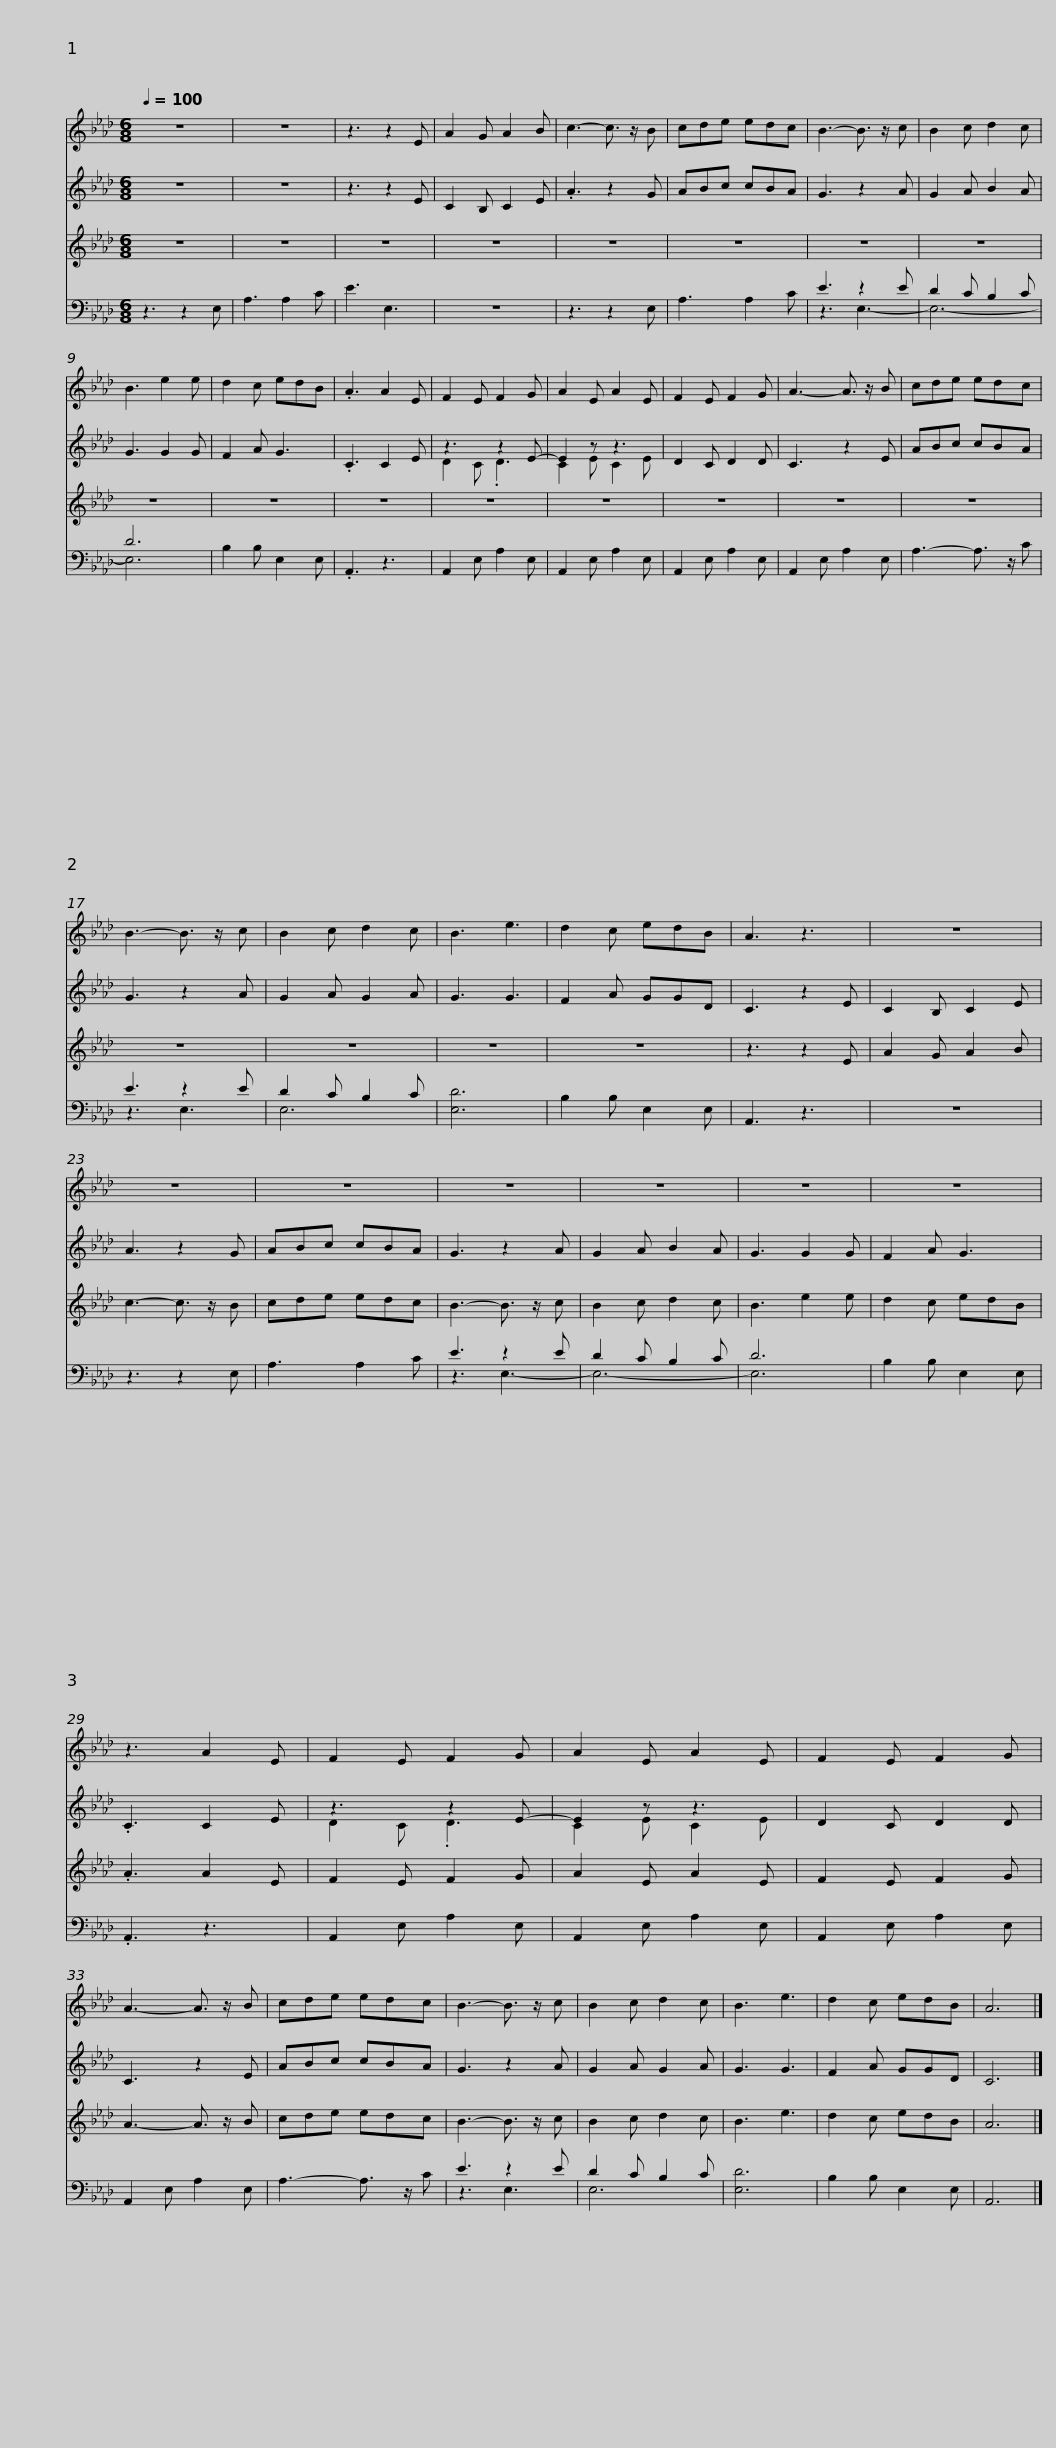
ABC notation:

X:1
%%score 1 ( 2 3 ) 4 ( 5 6 )
L:1/8
Q:1/4=100
M:6/8
I:linebreak $
K:Ab
V:1 treble
V:2 treble
V:3 treble
V:4 treble
V:5 bass
V:6 bass
V:1
 z6 | z6 | z3 z2 E | A2 G A2 B | c3- c3/2 z/ B |$ %5
 cde edc | B3- B3/2 z/ c | B2 c d2 c | B3 e2 e | d2 c edB | %10
 .A3 A2 E | F2 E F2 G | A2 E A2 E |$ F2 E F2 G | A3- A3/2 z/ B | %15
 cde edc | B3- B3/2 z/ c | B2 c d2 c | B3 e3 | d2 c edB | %20
 A3 z3 |$ z6 | z6 | z6 | z6 | %25
 z6 | z6 | z6 | z3 A2 E |$ F2 E F2 G | %30
 A2 E A2 E | F2 E F2 G | A3- A3/2 z/ B | cde edc | B3- B3/2 z/ c | %35
 B2 c d2 c |$ B3 e3 | d2 c edB | A6 |] %39
V:2
 z6 | z6 | z3 z2 E | C2 B, C2 E | .A3 z2 G |$ %5
 ABc cBA | G3 z2 A | G2 A B2 A | G3 G2 G | F2 A G3 | %10
 .C3 C2 E | z3 z2 E- | E2 z z3 |$ D2 C D2 D | C3 z2 E | %15
 ABc cBA | G3 z2 A | G2 A G2 A | G3 G3 | F2 A GGD | %20
 C3 z2 E |$ C2 B, C2 E | A3 z2 G | ABc cBA | G3 z2 A | %25
 G2 A B2 A | G3 G2 G | F2 A G3 | .C3 C2 E |$ z3 z2 E- | %30
 E2 z z3 | D2 C D2 D | C3 z2 E | ABc cBA | G3 z2 A | %35
 G2 A G2 A |$ G3 G3 | F2 A GGD | C6 |] %39
V:3
 x6 | x6 | x6 | x6 | x6 |$ %5
 x6 | x6 | x6 | x6 | x6 | %10
 x6 | D2 C .D3 | C2 E C2 E |$ x6 | x6 | %15
 x6 | x6 | x6 | x6 | x6 | %20
 x6 |$ x6 | x6 | x6 | x6 | %25
 x6 | x6 | x6 | x6 |$ D2 C .D3 | %30
 C2 E C2 E | x6 | x6 | x6 | x6 | %35
 x6 |$ x6 | x6 | x6 |] %39
V:4
 z6 | z6 | z6 | z6 | z6 |$ %5
 z6 | z6 | z6 | z6 | z6 | %10
 z6 | z6 | z6 |$ z6 | z6 | %15
 z6 | z6 | z6 | z6 | z6 | %20
 z3 z2 E |$ A2 G A2 B | c3- c3/2 z/ B | cde edc | B3- B3/2 z/ c | %25
 B2 c d2 c | B3 e2 e | d2 c edB | .A3 A2 E |$ F2 E F2 G | %30
 A2 E A2 E | F2 E F2 G | A3- A3/2 z/ B | cde edc | B3- B3/2 z/ c | %35
 B2 c d2 c |$ B3 e3 | d2 c edB | A6 |] %39
V:5
 z3 z2 E, | A,3 A,2 C | E3 E,3 | z6 | z3 z2 E, |$ %5
 A,3 A,2 C | E3 z2 E | D2 C B,2 C | D6 | B,2 B, E,2 E, | %10
 .A,,3 z3 | A,,2 E, A,2 E, | A,,2 E, A,2 E, |$ A,,2 E, A,2 E, | A,,2 E, A,2 E, | %15
 A,3- A,3/2 z/ C | E3 z2 E | D2 C B,2 C | [E,D]6 | B,2 B, E,2 E, | %20
 A,,3 z3 |$ z6 | z3 z2 E, | A,3 A,2 C | E3 z2 E | %25
 D2 C B,2 C | D6 | B,2 B, E,2 E, | .A,,3 z3 |$ A,,2 E, A,2 E, | %30
 A,,2 E, A,2 E, | A,,2 E, A,2 E, | A,,2 E, A,2 E, | A,3- A,3/2 z/ C | E3 z2 E | %35
 D2 C B,2 C |$ [E,D]6 | B,2 B, E,2 E, | A,,6 |] %39
V:6
 x6 | x6 | x6 | x6 | x6 |$ %5
 x6 | z3 E,3- | E,6- | E,6 | x6 | %10
 x6 | x6 | x6 |$ x6 | x6 | %15
 x6 | z3 E,3 | E,6 | x6 | x6 | %20
 x6 |$ x6 | x6 | x6 | z3 E,3- | %25
 E,6- | E,6 | x6 | x6 |$ x6 | %30
 x6 | x6 | x6 | x6 | z3 E,3 | %35
 E,6 |$ x6 | x6 | x6 |] %39
